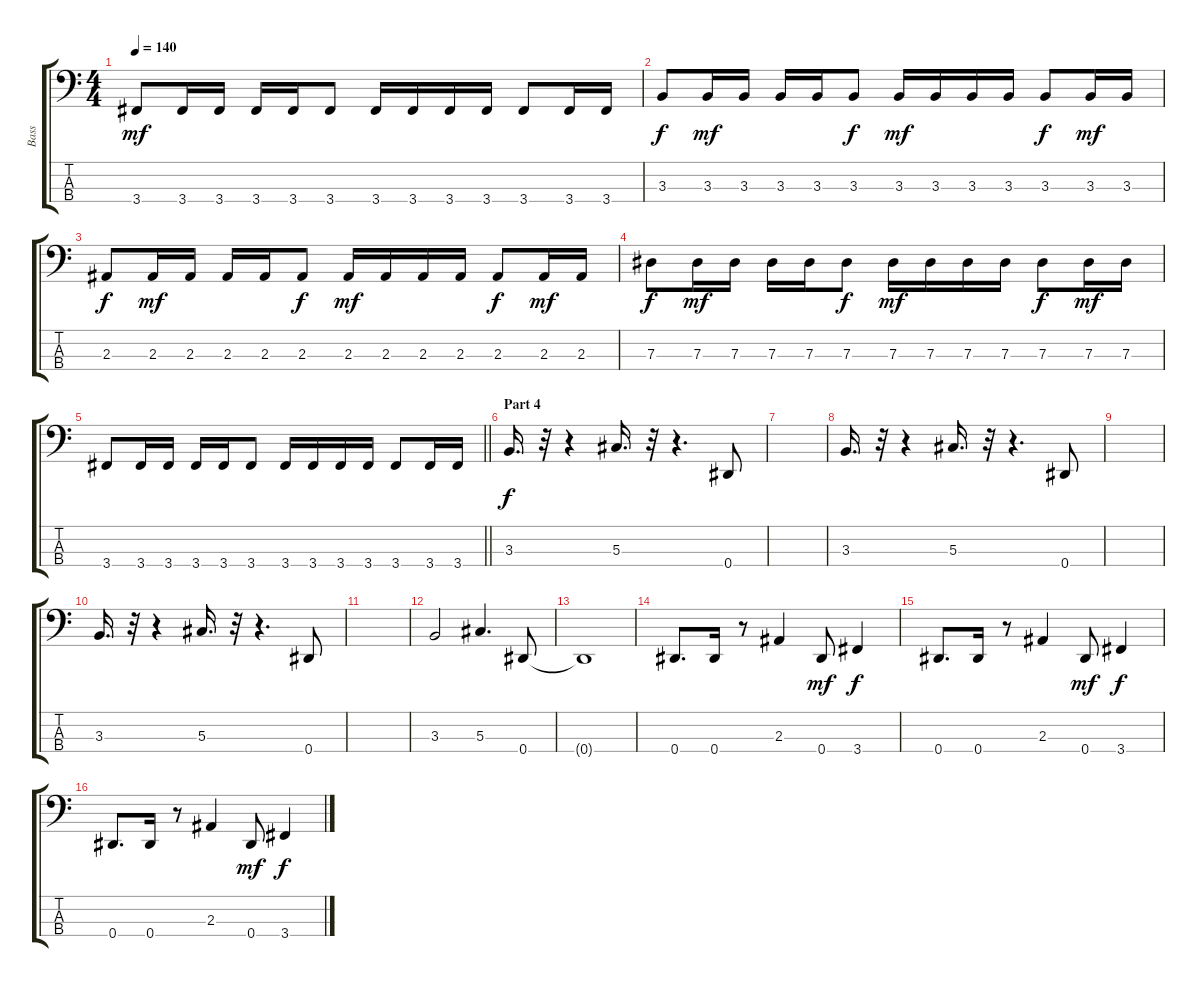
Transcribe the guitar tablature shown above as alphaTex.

\track ("Bass" "Bass") {instrument electricbasspick}
\staff {score tabs}
\tuning (Gb2 Db2 Ab1 Eb1) {hide}
\ts (4 4)
\tempo 140
\clef f4
\ks c
3.4.8{dy mf} 3.4.16 3.4.16 3.4.16 3.4.16 3.4.8 3.4.16 3.4.16 3.4.16 3.4.16 3.4.8 3.4.16 3.4.16 |
3.3.8{dy f} 3.3.16{dy mf} 3.3.16 3.3.16 3.3.16 3.3.8{dy f} 3.3.16{dy mf} 3.3.16 3.3.16 3.3.16 3.3.8{dy f} 3.3.16{dy mf} 3.3.16 |
2.3.8{dy f} 2.3.16{dy mf} 2.3.16 2.3.16 2.3.16 2.3.8{dy f} 2.3.16{dy mf} 2.3.16 2.3.16 2.3.16 2.3.8{dy f} 2.3.16{dy mf} 2.3.16 |
7.3.8{dy f} 7.3.16{dy mf} 7.3.16 7.3.16 7.3.16 7.3.8{dy f} 7.3.16{dy mf} 7.3.16 7.3.16 7.3.16 7.3.8{dy f} 7.3.16{dy mf} 7.3.16 |
\barLineRight lightlight
3.4.8 3.4.16 3.4.16 3.4.16 3.4.16 3.4.8 3.4.16 3.4.16 3.4.16 3.4.16 3.4.8 3.4.16 3.4.16 |
\section ("" "Part 4")
3.3.16{d dy f} r.32 r.4 5.3.16{d} r.32 r.4{d} 0.4.8 |
|
3.3.16{d} r.32 r.4 5.3.16{d} r.32 r.4{d} 0.4.8 |
|
3.3.16{d} r.32 r.4 5.3.16{d} r.32 r.4{d} 0.4.8 |
|
3.3.2 5.3.4{d} 0.4.8 |
0.4{t}.1 |
0.4.8{d} 0.4.16 r.8 2.3.4 0.4.8{dy mf} 3.4.4{dy f} |
0.4.8{d} 0.4.16 r.8 2.3.4 0.4.8{dy mf} 3.4.4{dy f} |
0.4.8{d} 0.4.16 r.8 2.3.4 0.4.8{dy mf} 3.4.4{dy f}
